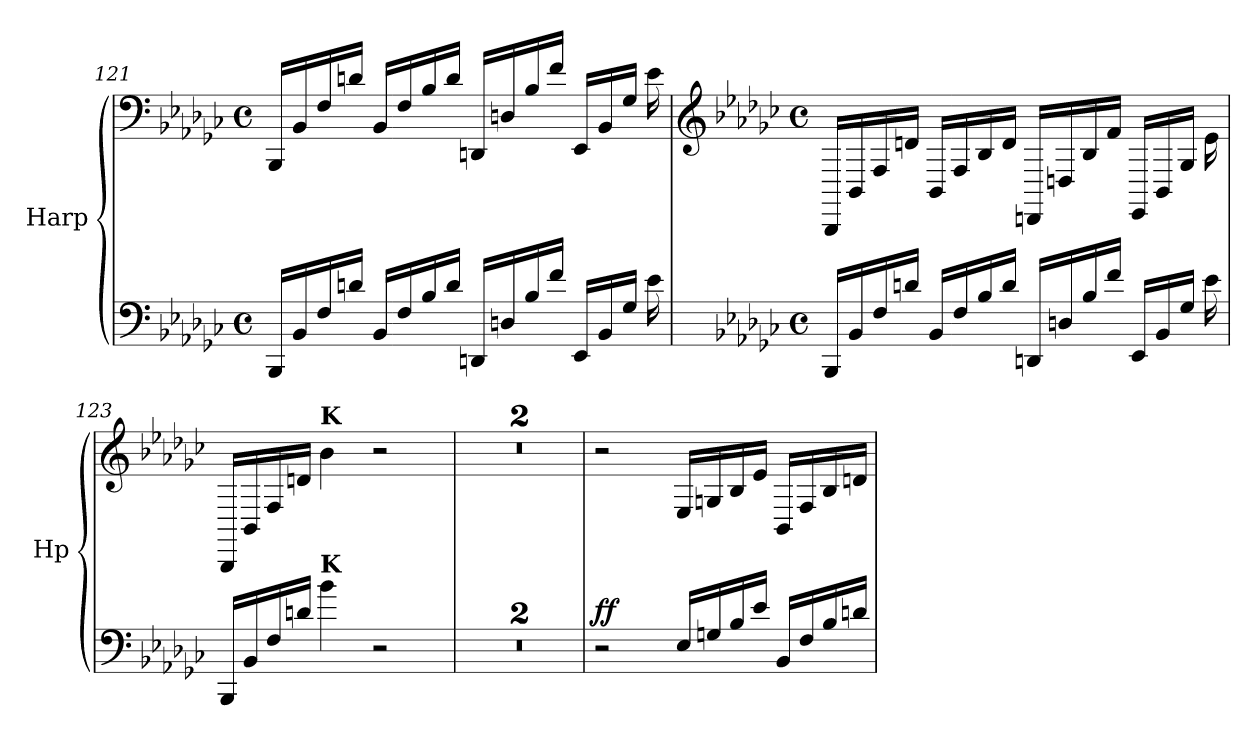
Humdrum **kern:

**kern	**kern	**dynam
*part1	*part1	*part1
*staff2	*staff1	*staff1/2
*I"Harp	*	*
*I'Hp	*	*
*clefF4	*clefF4	*
*k[b-e-a-d-g-c-]	*k[b-e-a-d-g-c-]	*
*G-:	*G-:	*
*M4/4	*M4/4	*
*met(c)	*met(c)	*
=121	=121	=121
16BBB-/LL	16BBB-/LL	.
16BB-/	16BB-/	.
16F/	16F/	.
16dn\JJ	16dn\JJ	.
16BB-/LL	16BB-/LL	.
16F/	16F/	.
16B-\	16B-\	.
16d\JJ	16d\JJ	.
16DDn/LL	16DDn/LL	.
16Dn/	16Dn/	.
16B-\	16B-\	.
16f\JJ	16f\JJ	.
16EE-/LL	16EE-/LL	.
16BB-/	16BB-/	.
16G-/JJ	16G-/JJ	.
16e-\	16e-\	.
!!LO:LB:g=z
=122	=122	=122
*	*clefG2	*
*k[b-e-a-d-g-c-]	*k[b-e-a-d-g-c-]	*
*G-:	*G-:	*
*M4/4	*M4/4	*
*met(c)	*met(c)	*
16BBB-/LL	16BBB-/LL	.
16BB-/	16BB-/	.
16F/	16F/	.
16dn\JJ	16dn\JJ	.
16BB-/LL	16BB-/LL	.
16F/	16F/	.
16B-\	16B-\	.
16d\JJ	16d\JJ	.
16DDn/LL	16DDn/LL	.
16Dn/	16Dn/	.
16B-\	16B-\	.
16f\JJ	16f\JJ	.
16EE-/LL	16EE-/LL	.
16BB-/	16BB-/	.
16G-/JJ	16G-/JJ	.
16e-\	16e-\	.
=123	=123	=123
16BBB-/LL	16BBB-/LL	.
16BB-/	16BB-/	.
16F/	16F/	.
16dn\JJ	16dn\JJ	.
!	!LO:TX:a:B:t=K	!
!LO:TX:a:B:t=K	!	!
4b-\	4b-\	.
2r	2r	.
=124	=124	=124
1r	1r	.
=125	=125	=125
1r	1r	.
=126	=126	=126
!	!	!LO:DY:a=2
!	!	!LO:DY:n=1:a
2r	2r	f f
16E-/LL	16E-/LL	.
16Gn/	16Gn/	.
16B-\	16B-\	.
16e-\JJ	16e-\JJ	.
16BB-/LL	16BB-/LL	.
16F/	16F/	.
16B-\	16B-\	.
16dn\JJ	16dn\JJ	.
=	=	=
*-	*-	*-
